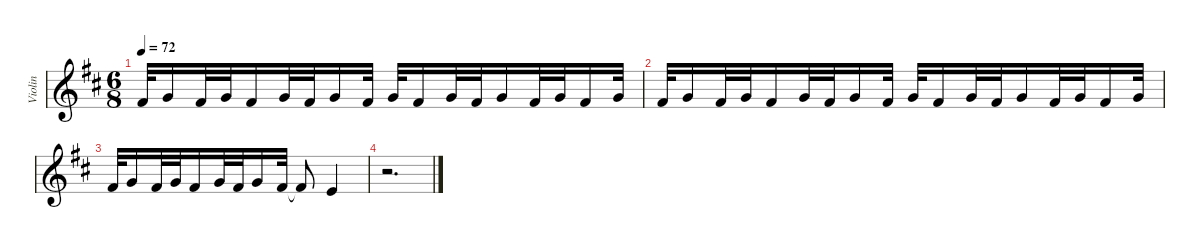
\defaultSystemsLayout 4
\hideDynamics
\bracketExtendMode groupsimilarinstruments
\firstSystemTrackNameMode fullname
\otherSystemsTrackNameOrientation horizontal
\track ("Violin" "vln.") {defaultSystemsLayout 8 instrument violin}
\staff {score}
\tuning (E5 A4 D4 G3)
\ts (6 8)
\tempo 72
\clef g2
\ks bminor
4.3.32{dy f} 5.3.16 4.3.32 5.3.32{dy mf} 4.3.16 5.3.32 4.3.32 5.3.16 4.3.32{dy mp} 5.3.32 4.3.16 5.3.32 4.3.32 5.3.16 4.3.32 5.3.32{dy mf} 4.3.16 5.3.32 |
4.3.32 5.3.16 4.3.32 5.3.32 4.3.16 5.3.32{dy f} 4.3.32 5.3.16 4.3.32 5.3.32 4.3.16 5.3.32 4.3.32 5.3.16{dy ff} 4.3.32 5.3.32{dy fff} 4.3.16 5.3.32 |
4.3.32 5.3.16 4.3.32{dy ff} 5.3.32 4.3.16 5.3.32{dy f} 4.3.32 5.3.16 4.3.32{dy mf} 4.3{t}.8 2.3.4{dy ff} |
r.2{d}
